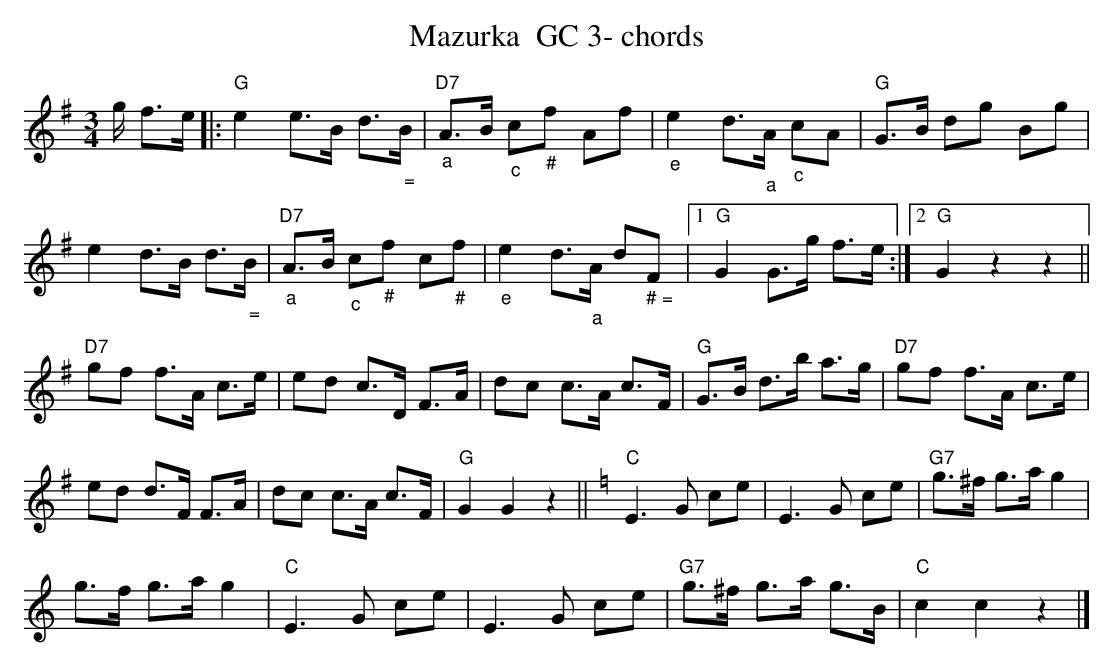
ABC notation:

X:1
T:Mazurka  GC 3- chords
M:3/4
L:1/8
K:Gmaj%%MIDI gchordon
g/2 f>e |: "G"e2e>B d>"_ ="B | "D7""_a"A>B "_c"c"_#"f Af | "_e"e2d>"_a"A "_c"cA | "G"G>B dg Bg |
e2d>B d>"_ ="B | "D7""_a"A>B "_c"c"_#"f c"_#"f | "_e"e2d>"_a"A d"_ # ="F |1 "G"G2G>g f>e :|2 "G"G2z2z2 ||
"D7"gf f>A c>e | ed c>D F>A | dc c>A c>F | "G"G>B d>b a>g | "D7"gf f>A c>e |
ed d>F F>A | dc c>A c>F | "G"G2G2z2 || [K:Cmaj] "C"E3G ce | E3G ce | "G7"g>^f g>ag2 |
g>f g>ag2 | "C"E3G ce | E3G ce | "G7"g>^f g>a g>B | "C"c2c2z2 |]
